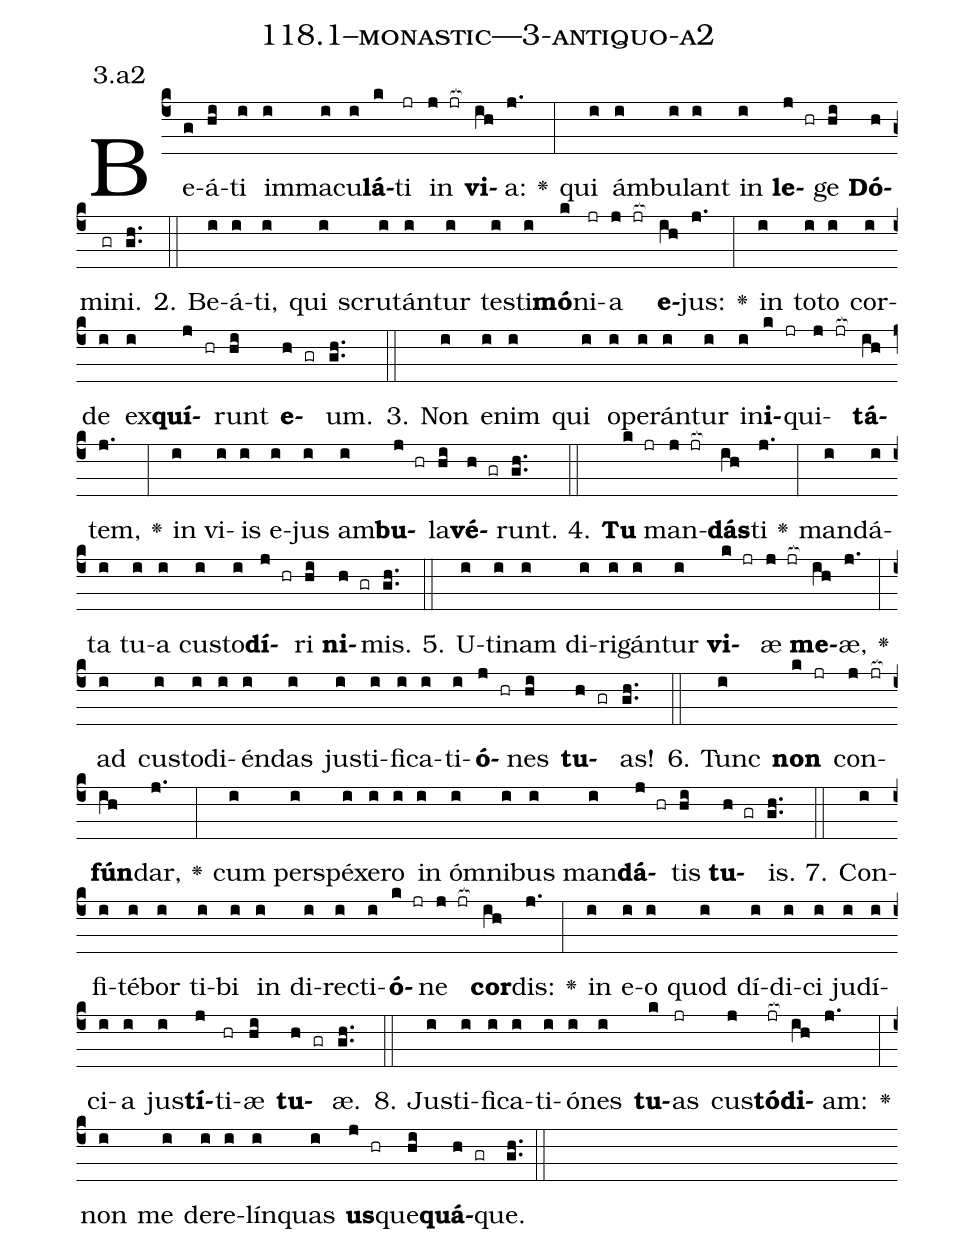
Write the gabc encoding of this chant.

name: 118.1--monastic---3-antiquo-a2;
annotation: 3.a2;
%%
(c4)Be(g)á(hi)ti(i) im(i)ma(i)cu(i)<b>lá</b>(k)ti(jr) in(j jr[ocb:1{]) <b>vi</b>(ih[ocb:0}])a:(j.) <v>\greheightstar</v>(:) qui(i) ám(i)bu(i)lant(i) in(i) <b>le</b>(j hr)ge(hi) <b>Dó</b>(h)mi(gr)ni.(gh..) (::)
2. Be(i)á(i)ti,(i) qui(i) scru(i)tán(i)tur(i) tes(i)ti(i)<b>mó</b>(k)ni(jr)a(j jr[ocb:1{]) <b>e</b>(ih[ocb:0}])jus:(j.) <v>\greheightstar</v>(:) in(i) to(i)to(i) cor(i)de(i) ex(i)<b>quí</b>(j hr)runt(hi) <b>e</b>(h gr)um.(gh..) (::)
3. Non(i) e(i)nim(i) qui(i) o(i)pe(i)rán(i)tur(i) in(i)<b>i</b>(k jr)qui(j jr[ocb:1{])<b>tá</b>(ih[ocb:0}])tem,(j.) <v>\greheightstar</v>(:) in(i) vi(i)is(i) e(i)jus(i) am(i)<b>bu</b>(j hr)la(hi)<b>vé</b>(h gr)runt.(gh..) (::)
4. <b>Tu</b>(k jr) man(j jr[ocb:1{])<b>dás</b>(ih[ocb:0}])ti(j.) <v>\greheightstar</v>(:) man(i)dá(i)ta(i) tu(i)a(i) cus(i)to(i)<b>dí</b>(j hr)ri(hi) <b>ni</b>(h gr)mis.(gh..) (::)
5. U(i)ti(i)nam(i) di(i)ri(i)gán(i)tur(i) <b>vi</b>(k jr)æ(j jr[ocb:1{]) <b>me</b>(ih[ocb:0}])æ,(j.) <v>\greheightstar</v>(:) ad(i) cus(i)to(i)di(i)én(i)das(i) jus(i)ti(i)fi(i)ca(i)ti(i)<b>ó</b>(j hr)nes(hi) <b>tu</b>(h gr)as!(gh..) (::)
6. Tunc(i) <b>non</b>(k jr) con(j jr[ocb:1{])<b>fún</b>(ih[ocb:0}])dar,(j.) <v>\greheightstar</v>(:) cum(i) per(i)spé(i)xe(i)ro(i) in(i) óm(i)ni(i)bus(i) man(i)<b>dá</b>(j hr)tis(hi) <b>tu</b>(h gr)is.(gh..) (::)
7. Con(i)fi(i)té(i)bor(i) ti(i)bi(i) in(i) di(i)rec(i)ti(i)<b>ó</b>(k jr)ne(j jr[ocb:1{]) <b>cor</b>(ih[ocb:0}])dis:(j.) <v>\greheightstar</v>(:) in(i) e(i)o(i) quod(i) dí(i)di(i)ci(i) ju(i)dí(i)ci(i)a(i) jus(i)<b>tí</b>(j)ti(hr)æ(hi) <b>tu</b>(h gr)æ.(gh..) (::)
8. Jus(i)ti(i)fi(i)ca(i)ti(i)ó(i)nes(i) <b>tu</b>(k)as(jr) cus(j)<b>tó</b>(jr[ocb:1{])<b>di</b>(ih[ocb:0}])am:(j.) <v>\greheightstar</v>(:) non(i) me(i) de(i)re(i)lín(i)quas(i) <b>us</b>(j hr)que(hi)<b>quá</b>(h gr)que.(gh..) (::)
